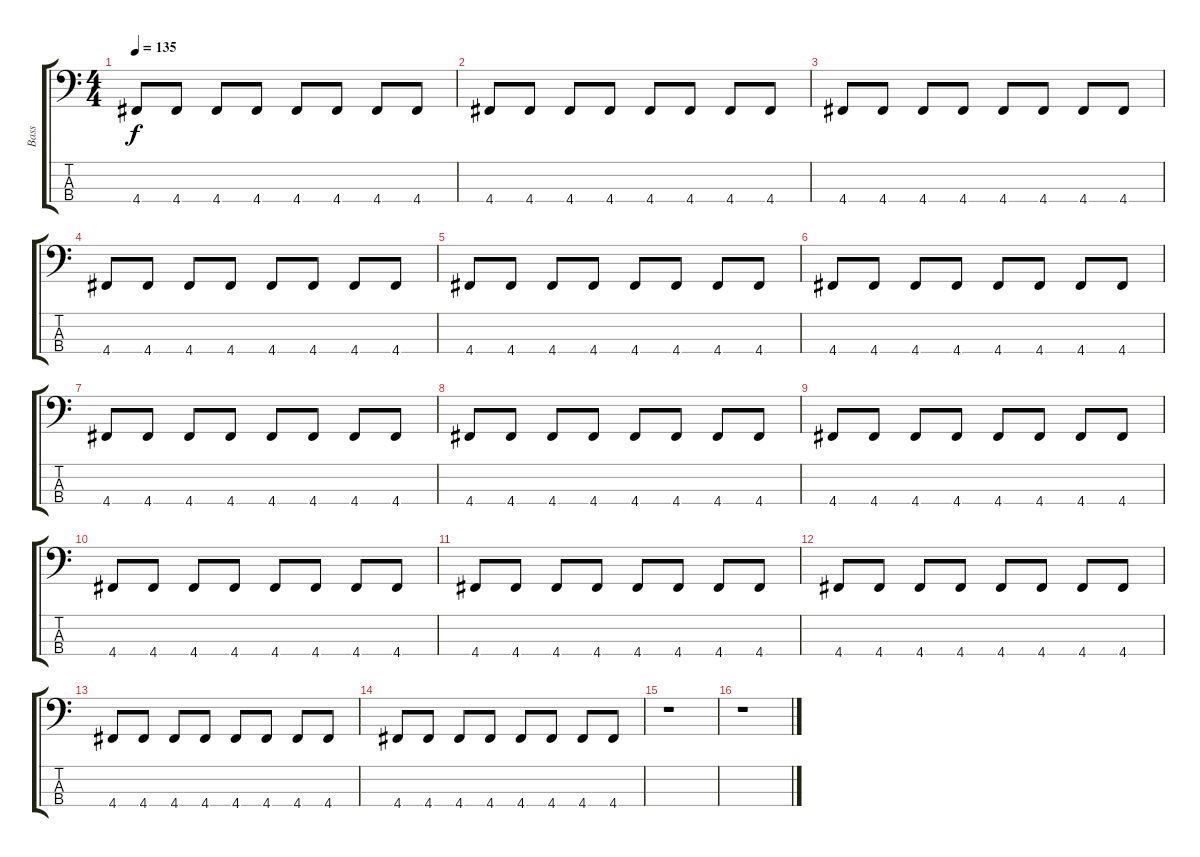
\track ("Bass" "Bass") {instrument electricbasspick}
\staff {score tabs}
\tuning (F2 C2 G1 D1) {hide}
\ts (4 4)
\tempo 135
\clef f4
\ks c
4.4.8{dy f} 4.4.8 4.4.8 4.4.8 4.4.8 4.4.8 4.4.8 4.4.8 |
4.4.8 4.4.8 4.4.8 4.4.8 4.4.8 4.4.8 4.4.8 4.4.8 |
4.4.8 4.4.8 4.4.8 4.4.8 4.4.8 4.4.8 4.4.8 4.4.8 |
4.4.8 4.4.8 4.4.8 4.4.8 4.4.8 4.4.8 4.4.8 4.4.8 |
4.4.8 4.4.8 4.4.8 4.4.8 4.4.8 4.4.8 4.4.8 4.4.8 |
4.4.8 4.4.8 4.4.8 4.4.8 4.4.8 4.4.8 4.4.8 4.4.8 |
4.4.8 4.4.8 4.4.8 4.4.8 4.4.8 4.4.8 4.4.8 4.4.8 |
4.4.8 4.4.8 4.4.8 4.4.8 4.4.8 4.4.8 4.4.8 4.4.8 |
4.4.8 4.4.8 4.4.8 4.4.8 4.4.8 4.4.8 4.4.8 4.4.8 |
4.4.8 4.4.8 4.4.8 4.4.8 4.4.8 4.4.8 4.4.8 4.4.8 |
4.4.8 4.4.8 4.4.8 4.4.8 4.4.8 4.4.8 4.4.8 4.4.8 |
4.4.8 4.4.8 4.4.8 4.4.8 4.4.8 4.4.8 4.4.8 4.4.8 |
4.4.8 4.4.8 4.4.8 4.4.8 4.4.8 4.4.8 4.4.8 4.4.8 |
4.4.8 4.4.8 4.4.8 4.4.8 4.4.8 4.4.8 4.4.8 4.4.8 |
r.1 |
r.1
